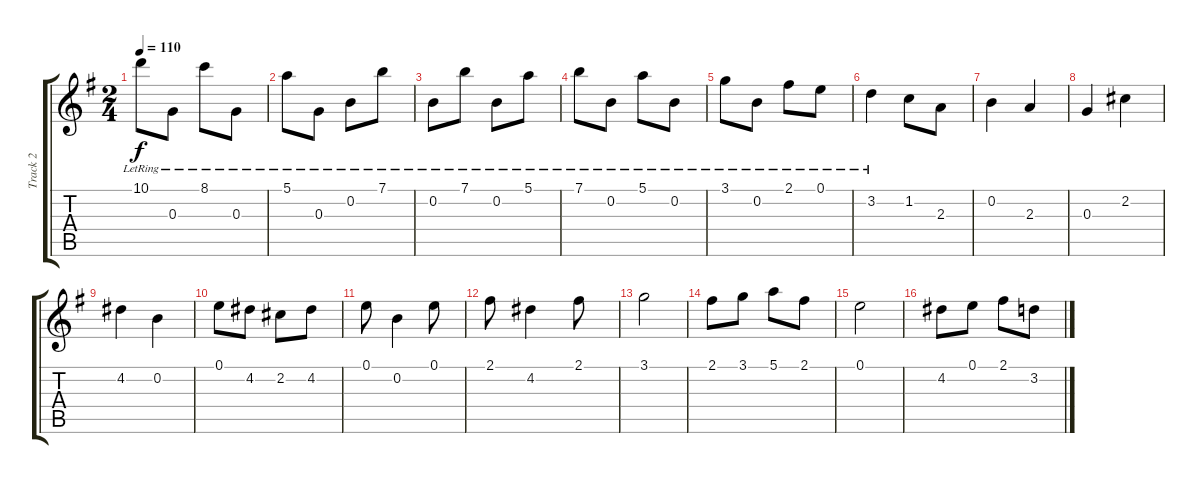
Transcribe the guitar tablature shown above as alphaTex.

\track ("Track 2" "Track 2") {instrument acousticguitarnylon}
\staff {score tabs}
\tuning (E4 B3 G3 D3 A2 E2) {hide}
\ts (2 4)
\tempo 110
\clef g2
\ks g
10.1{lr}.8{dy f} 0.3{lr}.8 8.1{lr}.8 0.3{lr}.8 |
5.1{lr}.8 0.3{lr}.8 0.2{lr}.8 7.1{lr}.8 |
0.2{lr}.8 7.1{lr}.8 0.2{lr}.8 5.1{lr}.8 |
7.1{lr}.8 0.2{lr}.8 5.1{lr}.8 0.2{lr}.8 |
3.1{lr}.8 0.2{lr}.8 2.1{lr}.8 0.1{lr}.8 |
3.2{lr}.4 1.2.8 2.3.8 |
0.2.4 2.3.4 |
0.3.4 2.2.4 |
4.2.4 0.2.4 |
0.1.8 4.2.8 2.2.8 4.2.8 |
0.1.8 0.2.4 0.1.8 |
2.1.8 4.2.4 2.1.8 |
3.1.2 |
2.1.8 3.1.8 5.1.8 2.1.8 |
0.1.2 |
4.2.8 0.1.8 2.1.8 3.2.8
